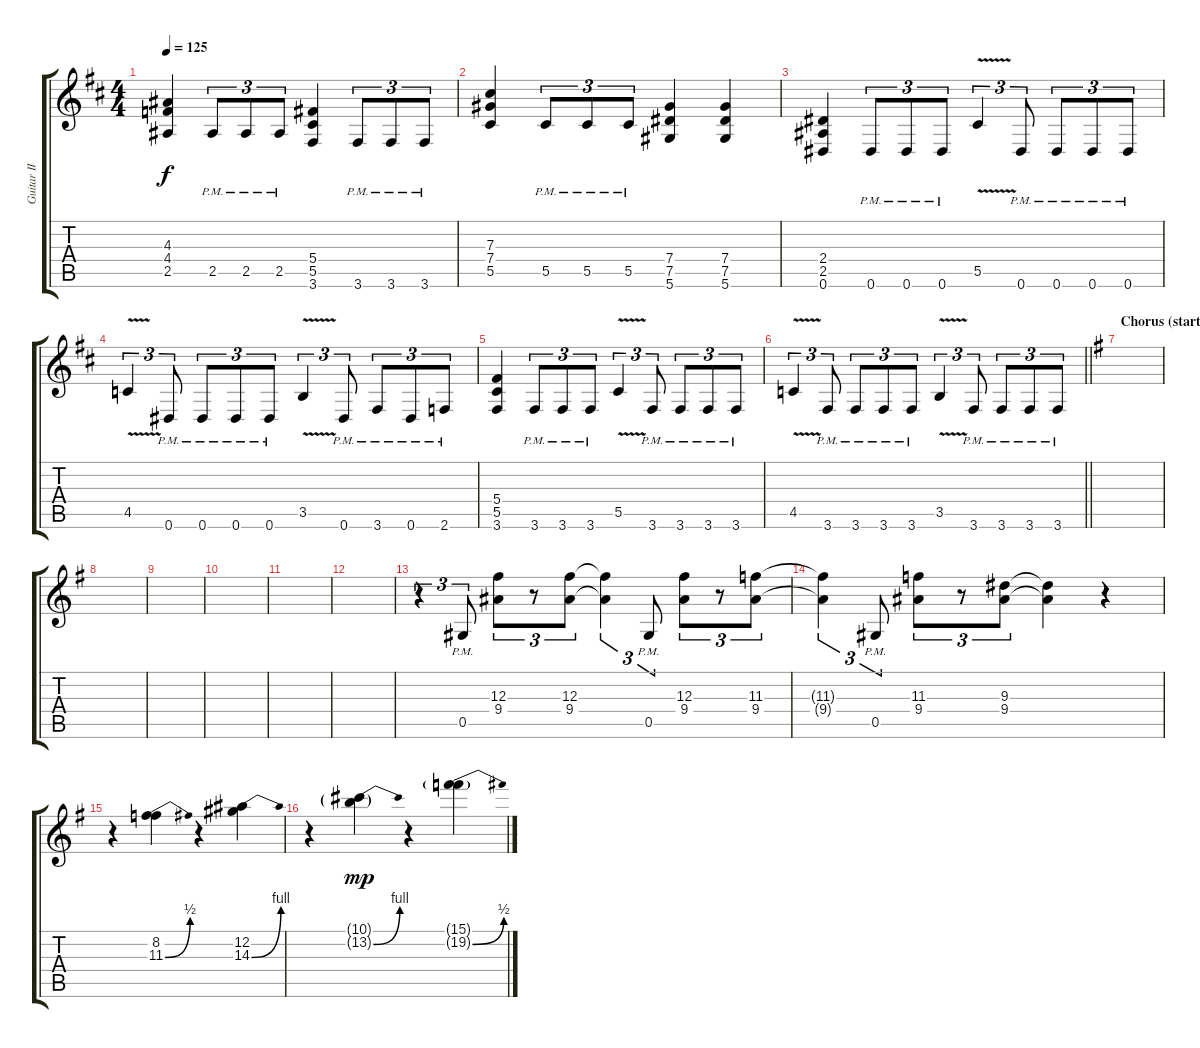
\track ("Guitar II" "Guitar II") {instrument distortionguitar}
\staff {score tabs}
\tuning (Eb4 Bb3 Gb3 Db3 Ab2 Eb2) {hide}
\ts (4 4)
\tempo 125
\clef g2
\ks bminor
(4.3 4.4 2.5).4{dy f} 2.5{pm}.8{tu (3 2)} 2.5{pm}.8{tu (3 2)} 2.5{pm}.8{tu (3 2)} (5.4 5.5 3.6).4 3.6{pm}.8{tu (3 2)} 3.6{pm}.8{tu (3 2)} 3.6{pm}.8{tu (3 2)} |
(7.3 7.4 5.5).4 5.5{pm}.8{tu (3 2)} 5.5{pm}.8{tu (3 2)} 5.5{pm}.8{tu (3 2)} (7.4 7.5 5.6).4 (7.4 7.5 5.6).4 |
(2.4 2.5 0.6).4 0.6{pm}.8{tu (3 2)} 0.6{pm}.8{tu (3 2)} 0.6{pm}.8{tu (3 2)} 5.5{v}.4{tu (3 2)} 0.6{pm}.8{tu (3 2)} 0.6{pm}.8{tu (3 2)} 0.6{pm}.8{tu (3 2)} 0.6{pm}.8{tu (3 2)} |
4.5{v}.4{tu (3 2)} 0.6{pm}.8{tu (3 2)} 0.6{pm}.8{tu (3 2)} 0.6{pm}.8{tu (3 2)} 0.6{pm}.8{tu (3 2)} 3.5{v}.4{tu (3 2)} 0.6{pm}.8{tu (3 2)} 3.6{pm}.8{tu (3 2)} 0.6{pm}.8{tu (3 2)} 2.6{pm}.8{tu (3 2)} |
(5.4 5.5 3.6).4 3.6{pm}.8{tu (3 2)} 3.6{pm}.8{tu (3 2)} 3.6{pm}.8{tu (3 2)} 5.5{v}.4{tu (3 2)} 3.6{pm}.8{tu (3 2)} 3.6{pm}.8{tu (3 2)} 3.6{pm}.8{tu (3 2)} 3.6{pm}.8{tu (3 2)} |
\barLineRight lightlight
4.5{v}.4{tu (3 2)} 3.6{pm}.8{tu (3 2)} 3.6{pm}.8{tu (3 2)} 3.6{pm}.8{tu (3 2)} 3.6{pm}.8{tu (3 2)} 3.5{v}.4{tu (3 2)} 3.6{pm}.8{tu (3 2)} 3.6{pm}.8{tu (3 2)} 3.6{pm}.8{tu (3 2)} 3.6{pm}.8{tu (3 2)} |
\section ("" "Chorus (starts contretemps)")
\ks eminor
|
|
|
|
|
|
r.4{tu (3 2)} 0.5{pm}.8{tu (3 2)} (12.3 9.4).8{tu (3 2)} r.8{tu (3 2)} (12.3 9.4).8{tu (3 2)} (12.3{t} 9.4{t}).4{tu (3 2)} 0.5{pm}.8{tu (3 2)} (12.3 9.4).8{tu (3 2)} r.8{tu (3 2)} (11.3 9.4).8{tu (3 2)} |
(11.3{t} 9.4{t}).4{tu (3 2)} 0.5{pm}.8{tu (3 2)} (11.3 9.4).8{tu (3 2)} r.8{tu (3 2)} (9.3 9.4).8{tu (3 2)} (9.3{t} 9.4{t}).4 r.4 |
r.4 (8.2 11.3{be (bend 0 0 60 2)}).4 r.4 (12.2 14.3{be (bend 0 0 60 4)}).4 |
r.4 (10.1{g} 13.2{be (bend 0 0 60 4) g}).4{dy mp} r.4 (15.1{g} 19.2{be (bend 0 0 60 2) g}).4
